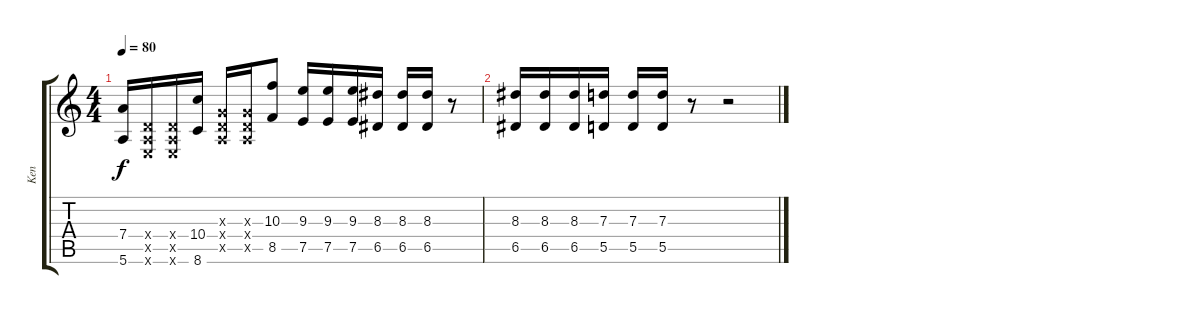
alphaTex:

\track ("Ken" "Ken") {instrument acousticguitarsteel}
\staff {score tabs}
\tuning (E4 B3 G3 D3 A2 E2) {hide}
\ts (4 4)
\tempo 80
\clef g2
\ks c
(7.4 5.6).16{dy f} (0.4{x} 0.5{x} 0.6{x}).16 (0.4{x} 0.5{x} 0.6{x}).16 (10.4 8.6).16 (0.3{x} 0.4{x} 0.5{x}).16 (0.3{x} 0.4{x} 0.5{x}).16 (10.3 8.5).8 (9.3 7.5).16 (9.3 7.5).16 (9.3 7.5).16 (8.3 6.5).16 (8.3 6.5).16 (8.3 6.5).16 r.8 |
(8.3 6.5).16 (8.3 6.5).16 (8.3 6.5).16 (7.3 5.5).16 (7.3 5.5).16 (7.3 5.5).16 r.8 r.2
